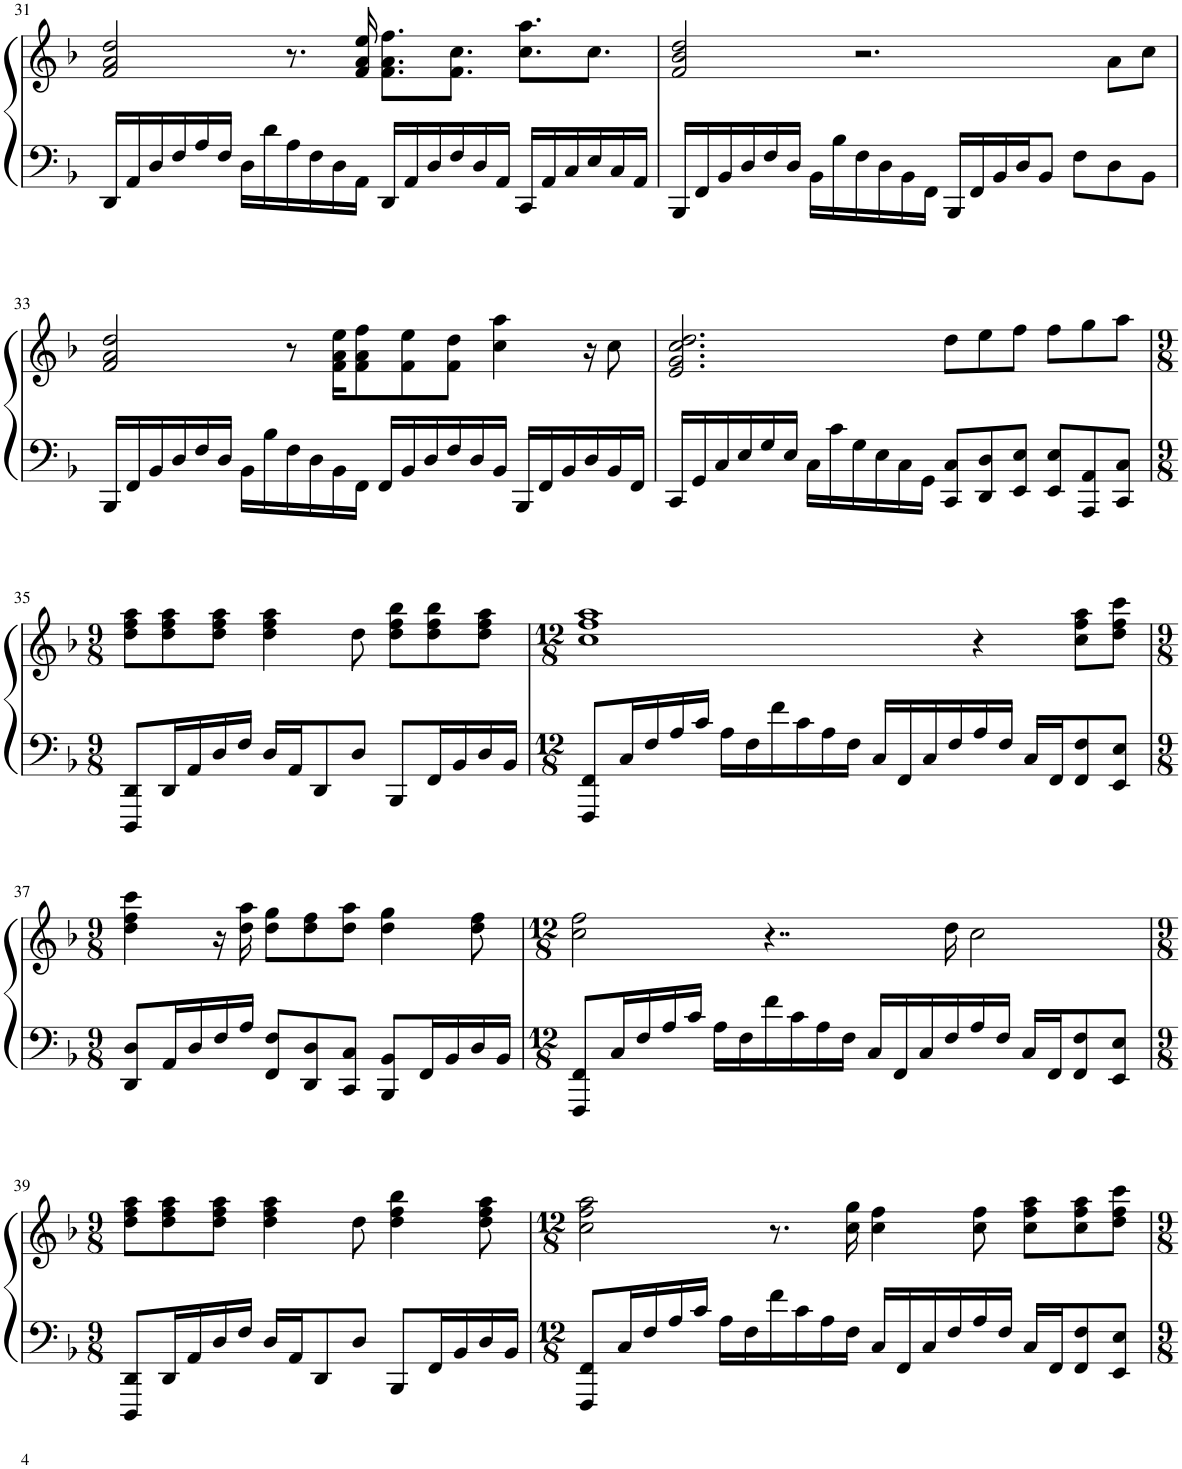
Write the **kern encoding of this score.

**kern	**kern
*part1	*part1
*staff2	*staff1
*I"Piano	*
*I'Pno.	*
!!LO:PB:g=z
*clefF4	*clefG2
*k[b-]	*k[b-]
*M12/8	*M12/8
=31	=31
16DD/LL	2f/ 2a/ 2dd/
16AA/	.
16D/	.
16F/	.
16A/	.
16F/JJ	.
16D\LL	.
16d\	.
16A\	8.r
16F\	.
16D\	.
16AA\JJ	16f/ 16a/ 16ee/
16DD/LL	8.f\ 8.a\ 8.ff\L
16AA/	.
16D/	.
16F/	8.f\ 8.cc\J
16D/	.
16AA/JJ	.
16CC/LL	8.cc\ 8.aa\L
16AA/	.
16C/	.
16E/	8.cc\J
16C/	.
16AA/JJ	.
=32	=32
16BBB-/LL	2f/ 2b-/ 2dd/
16FF/	.
16BB-/	.
16D/	.
16F/	.
16D/JJ	.
16BB-\LL	.
16B-\	.
16F\	2.r
16D\	.
16BB-\	.
16FF\JJ	.
16BBB-/LL	.
16FF/	.
16BB-/	.
16D/J	.
8BB-/J	.
8F\L	.
8D\	8a\L
8BB-\J	8cc\J
!!LO:LB:g=z
=33	=33
16BBB-/LL	2f/ 2a/ 2dd/
16FF/	.
16BB-/	.
16D/	.
16F/	.
16D/JJ	.
16BB-\LL	.
16B-\	.
16F\	8r
16D\	.
16BB-\	16f\ 16a\ 16ee\KL
16FF\JJ	8f\ 8a\ 8ff\
16FF/LL	.
16BB-/	8f\ 8ee\
16D/	.
16F/	8f\ 8dd\J
16D/	.
16BB-/JJ	4cc\ 4aa\
16BBB-/LL	.
16FF/	.
16BB-/	.
16D/	16r
16BB-/	8cc\
16FF/JJ	.
=34	=34
16CC/LL	2.e/ 2.g/ 2.cc/ 2.dd/
16GG/	.
16C/	.
16E/	.
16G/	.
16E/JJ	.
16C\LL	.
16c\	.
16G\	.
16E\	.
16C\	.
16GG\JJ	.
8CC/^ 8C/^L	8dd^\L
8DD/^ 8D/^	8ee^\
8EE/^ 8E/^J	8ff^\J
8EE/^ 8E/^L	8ff^\L
8AAA/^ 8AA/^	8gg^\
8CC/^ 8C/^J	8aa^\J
!!LO:LB:g=z
=35	=35
*M9/8	*M9/8
8DDD/ 8DD/L	8dd\^ 8ff\^ 8aa\^L
16DD/L	8dd\^ 8ff\^ 8aa\^
16AA/	.
16D/	8dd\^ 8ff\^ 8aa\^J
16F/JJ	.
16D/LL	4dd\^ 4ff\^ 4aa\^
16AA/J	.
8DD/	.
8D/J	8dd\
8BBB-/L	8dd\^ 8ff\^ 8bb-\^L
16FF/L	8dd\^ 8ff\^ 8bb-\^
16BB-/	.
16D/	8dd\^ 8ff\^ 8aa\^J
16BB-/JJ	.
=36	=36
*M12/8	*M12/8
8FFF/ 8FF/L	1cc^ 1ff^ 1aa^
16C/L	.
16F/	.
16A/	.
16c/JJ	.
16A\LL	.
16F\	.
16f\	.
16c\	.
16A\	.
16F\JJ	.
16C/LL	.
16FF/	.
16C/	.
16F/	.
16A/	4r
16F/JJ	.
16C/LL	.
16FF/J	.
8FF/^ 8F/^	8cc\ 8ff\ 8aa\L
8EE/^ 8E/^J	8dd\^ 8ff\^ 8ccc\^J
!!LO:LB:g=z
=37	=37
*M9/8	*M9/8
8DD/ 8D/L	4dd\^ 4ff\^ 4ccc\^
16AA/L	.
16D/	.
16F/	16r
16A/JJ	16dd\ 16aa\
8FF/^ 8F/^L	8dd\^ 8gg\^L
8DD/^ 8D/^	8dd\^ 8ff\^
8CC/^ 8C/^J	8dd\^ 8aa\^J
8BBB-/^ 8BB-/^L	4dd\^ 4gg\^
16FF/L	.
16BB-/	.
16D/	8dd\ 8ff\
16BB-/JJ	.
=38	=38
*M12/8	*M12/8
8FFF/ 8FF/L	2cc\^ 2ff\^
16C/L	.
16F/	.
16A/	.
16c/JJ	.
16A\LL	.
16F\	.
16f\	4..r
16c\	.
16A\	.
16F\JJ	.
16C/LL	.
16FF/	.
16C/	.
16F/	16dd\
16A/	2cc\
16F/JJ	.
16C/LL	.
16FF/J	.
8FF/^ 8F/^	.
8EE/^ 8E/^J	.
!!LO:LB:g=z
=39	=39
*M9/8	*M9/8
8DDD/ 8DD/L	8dd\^ 8ff\^ 8aa\^L
16DD/L	8dd\^ 8ff\^ 8aa\^
16AA/	.
16D/	8dd\^ 8ff\^ 8aa\^J
16F/JJ	.
16D/LL	4dd\^ 4ff\^ 4aa\^
16AA/J	.
8DD/	.
8D/J	8dd\
8BBB-/L	4dd\^ 4ff\^ 4bb-\^
16FF/L	.
16BB-/	.
16D/	8dd\ 8ff\ 8aa\
16BB-/JJ	.
=40	=40
*M12/8	*M12/8
8FFF/ 8FF/L	2cc\^ 2ff\^ 2aa\^
16C/L	.
16F/	.
16A/	.
16c/JJ	.
16A\LL	.
16F\	.
16f\	8.r
16c\	.
16A\	.
16F\JJ	16cc\ 16gg\
16C/LL	4cc\ 4ff\
16FF/	.
16C/	.
16F/	.
16A/	8cc\ 8ff\
16F/JJ	.
16C/LL	8cc\^ 8ff\^ 8aa\^L
16FF/J	.
8FF/^ 8F/^	8cc\^ 8ff\^ 8aa\^
8EE/^ 8E/^J	8dd\^ 8ff\^ 8ccc\^J
=	=
*-	*-
